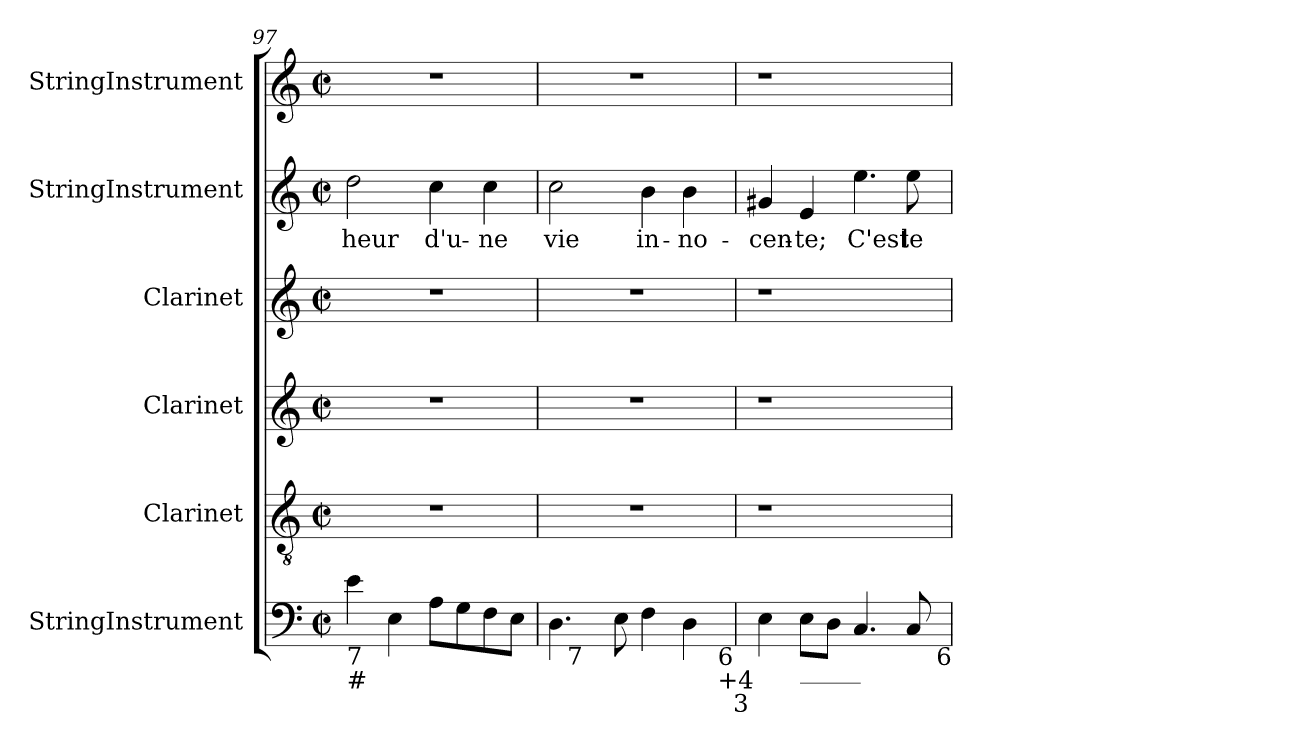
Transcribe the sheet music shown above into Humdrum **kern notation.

**kern	**kern	**kern	**kern	**kern	**text	**kern
*part6	*part5	*part4	*part3	*part2	*part2	*part1
*staff6	*staff5	*staff4	*staff3	*staff2	*staff2	*staff1
*I"StringInstrument	*I"Clarinet	*I"Clarinet	*I"Clarinet	*I"StringInstrument	*	*I"StringInstrument
*I'Str	*I'Cl	*I'Cl	*I'Cl	*I'Str	*	*I'Str
*clefF4	*clefGv2	*clefG2	*clefG2	*clefG2	*	*clefG2
*	*ITrd1c2	*ITrd1c2	*ITrd1c2	*	*	*
*k[]	*k[b-e-]	*k[b-e-]	*k[b-e-]	*k[]	*	*k[]
*C:	*B-:	*B-:	*B-:	*C:	*	*C:
*M2/2	*M2/2	*M2/2	*M2/2	*M2/2	*	*M2/2
*met(c|)	*met(c|)	*met(c|)	*met(c|)	*met(c|)	*	*met(c|)
=97	=97	=97	=97	=97	=97	=97
!LO:TX:b:t=7	!	!	!	!	!	!
!LO:TX:b:t=#	!	!	!	!	!	!
4e\	1r	1r	1r	2dd\	-heur	1r
4E\	.	.	.	.	.	.
8A\L	.	.	.	4cc\	d'u-	.
8G\	.	.	.	.	.	.
8F\	.	.	.	4cc\	-ne	.
8E\J	.	.	.	.	.	.
!!LO:LB:g=z
=98	=98	=98	=98	=98	=98	=98
*^	*	*	*	*	*	*
*	*^	*	*	*	*	*	*
4.D\	16ryy	2...ryy	1r	1r	1r	2cc\	vie	1r
!	!LO:TX:b:t=7	!	!	!	!	!	!	!
.	2...ryy	.	.	.	.	.	.	.
8E\	.	.	.	.	.	.	.	.
4F\	.	.	.	.	.	4b\	in-	.
4D\	.	.	.	.	.	4b\	-no-	.
!	!	!LO:TX:b:t=6\n+4\n  3	!	!	!	!	!	!
.	.	16ryy	.	.	.	.	.	.
=99	=99	=99	=99	=99	=99	=99	=99	=99
!LO:TX:b:t=#	!	!	!	!	!	!	!	!
*v	*v	*v	*	*	*	*	*	*
4E\	1r	1r	1r	4g#X/	-cen-	1r
!LO:TX:b:t=_____	!	!	!	!	!	!
8E\L	.	.	.	4e/	-te;	.
8D\J	.	.	.	.	.	.
4.C/	.	.	.	4.ee\	C'est	.
8C/	.	.	.	8ee\	le	.
16ryy	16ryy	16ryy	16ryy	16ryy	.	16ryy
!LO:TX:b:t=6	!	!	!	!	!	!
=	=	=	=	=	=	=
*-	*-	*-	*-	*-	*-	*-
